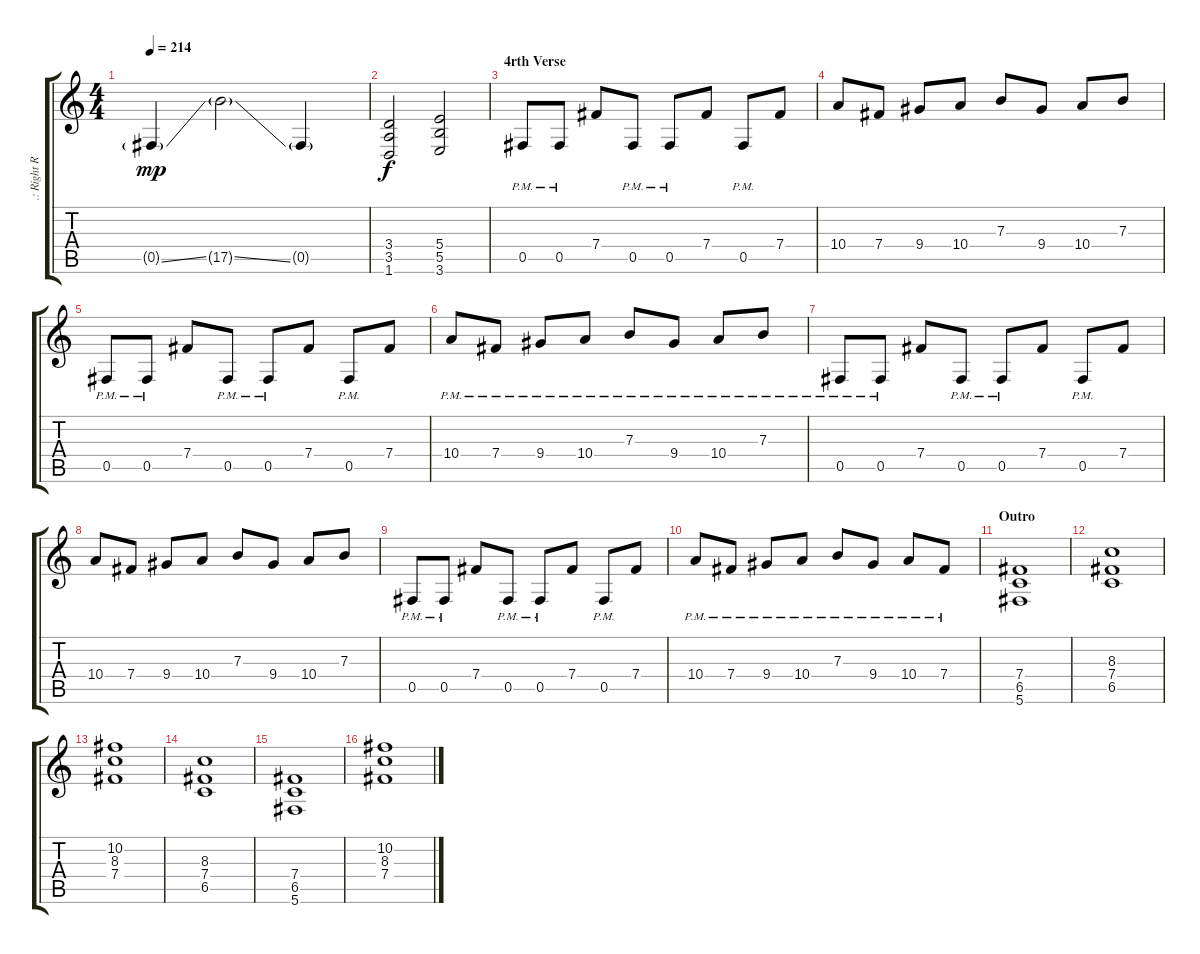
\track (".: Right Rythm Guitar :." ".: Right R") {instrument distortionguitar}
\staff {score tabs}
\tuning (Db4 Ab3 E3 B2 Gb2 Db2) {hide}
\ts (4 4)
\tempo 214
\clef g2
\ks c
0.5{ss g}.4{dy mp} 17.5{ss g}.2 0.5{g}.4 |
(3.4 3.5 1.6).2{dy f} (5.4 5.5 3.6).2 |
\section ("" "4rth Verse")
0.5{pm}.8 0.5{pm}.8 7.4.8 0.5{pm}.8 0.5{pm}.8 7.4.8 0.5{pm}.8 7.4.8 |
10.4.8 7.4.8 9.4.8 10.4.8 7.3.8 9.4.8 10.4.8 7.3.8 |
0.5{pm}.8 0.5{pm}.8 7.4.8 0.5{pm}.8 0.5{pm}.8 7.4.8 0.5{pm}.8 7.4.8 |
10.4{pm}.8 7.4{pm}.8 9.4{pm}.8 10.4{pm}.8 7.3{pm}.8 9.4{pm}.8 10.4{pm}.8 7.3{pm}.8 |
0.5{pm}.8 0.5{pm}.8 7.4.8 0.5{pm}.8 0.5{pm}.8 7.4.8 0.5{pm}.8 7.4.8 |
10.4.8 7.4.8 9.4.8 10.4.8 7.3.8 9.4.8 10.4.8 7.3.8 |
0.5{pm}.8 0.5{pm}.8 7.4.8 0.5{pm}.8 0.5{pm}.8 7.4.8 0.5{pm}.8 7.4.8 |
10.4{pm}.8 7.4{pm}.8 9.4{pm}.8 10.4{pm}.8 7.3{pm}.8 9.4{pm}.8 10.4{pm}.8 7.4{pm}.8 |
\section ("" "Outro")
(7.4 6.5 5.6).1 |
(8.3 7.4 6.5).1 |
(10.2 8.3 7.4).1 |
(8.3 7.4 6.5).1 |
(7.4 6.5 5.6).1 |
(10.2 8.3 7.4).1
